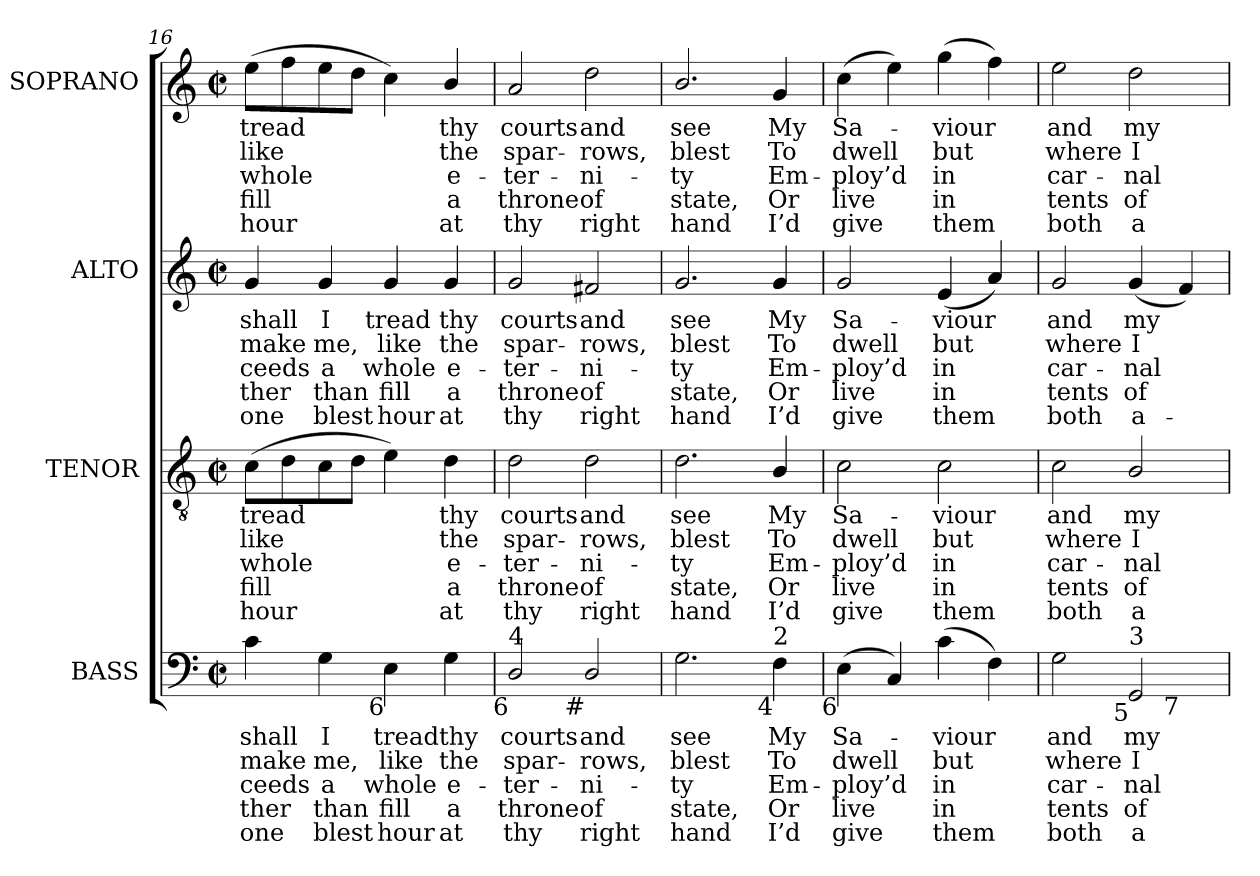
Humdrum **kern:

**kern	**text	**text	**text	**text	**text	**kern	**text	**text	**text	**text	**text	**kern	**text	**text	**text	**text	**text	**kern	**text	**text	**text	**text	**text
*part4	*part4	*part4	*part4	*part4	*part4	*part3	*part3	*part3	*part3	*part3	*part3	*part2	*part2	*part2	*part2	*part2	*part2	*part1	*part1	*part1	*part1	*part1	*part1
*staff4	*staff4	*staff4	*staff4	*staff4	*staff4	*staff3	*staff3	*staff3	*staff3	*staff3	*staff3	*staff2	*staff2	*staff2	*staff2	*staff2	*staff2	*staff1	*staff1	*staff1	*staff1	*staff1	*staff1
*I"BASS	*	*	*	*	*	*I"TENOR	*	*	*	*	*	*I"ALTO	*	*	*	*	*	*I"SOPRANO	*	*	*	*	*
*I'B.	*	*	*	*	*	*I'T.	*	*	*	*	*	*I'A.	*	*	*	*	*	*I'S.	*	*	*	*	*
*clefF4	*	*	*	*	*	*clefGv2	*	*	*	*	*	*clefG2	*	*	*	*	*	*clefG2	*	*	*	*	*
*	*	*	*	*	*	*ITrd7c12	*	*	*	*	*	*	*	*	*	*	*	*	*	*	*	*	*
*k[]	*	*	*	*	*	*k[]	*	*	*	*	*	*k[]	*	*	*	*	*	*k[]	*	*	*	*	*
*C:	*	*	*	*	*	*C:	*	*	*	*	*	*C:	*	*	*	*	*	*C:	*	*	*	*	*
*M2/2	*	*	*	*	*	*M2/2	*	*	*	*	*	*M2/2	*	*	*	*	*	*M2/2	*	*	*	*	*
*met(c|)	*	*	*	*	*	*met(c|)	*	*	*	*	*	*met(c|)	*	*	*	*	*	*met(c|)	*	*	*	*	*
=16	=16	=16	=16	=16	=16	=16	=16	=16	=16	=16	=16	=16	=16	=16	=16	=16	=16	=16	=16	=16	=16	=16	=16
!	!LO:LY:b:color=#000000	!LO:LY:b:color=#000000	!LO:LY:b:color=#000000	!LO:LY:b:color=#000000	!LO:LY:b:color=#000000	!	!	!	!	!	!	!	!	!	!	!	!	!	!	!	!	!	!
!	!	!	!	!	!	!	!LO:LY:b:color=#000000	!LO:LY:b:color=#000000	!LO:LY:b:color=#000000	!LO:LY:b:color=#000000	!LO:LY:b:color=#000000	!	!	!	!	!	!	!	!	!	!	!	!
!	!	!	!	!	!	!	!	!	!	!	!	!	!LO:LY:b:color=#000000	!LO:LY:b:color=#000000	!LO:LY:b:color=#000000	!LO:LY:b:color=#000000	!LO:LY:b:color=#000000	!	!	!	!	!	!
!	!	!	!	!	!	!	!	!	!	!	!	!	!	!	!	!	!	!	!LO:LY:b:color=#000000	!LO:LY:b:color=#000000	!LO:LY:b:color=#000000	!LO:LY:b:color=#000000	!LO:LY:b:color=#000000
4ci\	shall	make	ceeds	ther	one	(8Ci\L	tread	like	whole	fill	hour	4gi/	shall	make	ceeds	ther	one	(8eei\L	tread	like	whole	fill	hour
.	.	.	.	.	.	8Di\	.	.	.	.	.	.	.	.	.	.	.	8ffi\	.	.	.	.	.
!	!LO:LY:b:color=#000000	!LO:LY:b:color=#000000	!LO:LY:b:color=#000000	!LO:LY:b:color=#000000	!LO:LY:b:color=#000000	!	!	!	!	!	!	!	!	!	!	!	!	!	!	!	!	!	!
!	!	!	!	!	!	!	!	!	!	!	!	!	!LO:LY:b:color=#000000	!LO:LY:b:color=#000000	!LO:LY:b:color=#000000	!LO:LY:b:color=#000000	!LO:LY:b:color=#000000	!	!	!	!	!	!
4Gi\	I	me,	a	than	blest	8Ci\	.	.	.	.	.	4gi/	I	me,	a	than	blest	8eei\	.	.	.	.	.
.	.	.	.	.	.	8Di\J	.	.	.	.	.	.	.	.	.	.	.	8ddi\J	.	.	.	.	.
!	!LO:LY:b:color=#000000	!LO:LY:b:color=#000000	!LO:LY:b:color=#000000	!LO:LY:b:color=#000000	!LO:LY:b:color=#000000	!	!	!	!	!	!	!	!	!	!	!	!	!	!	!	!	!	!
!LO:TX:b:rj:t=6	!	!	!	!	!	!	!	!	!	!	!	!	!	!	!	!	!	!	!	!	!	!	!
!	!	!	!	!	!	!	!	!	!	!	!	!	!LO:LY:b:color=#000000	!LO:LY:b:color=#000000	!LO:LY:b:color=#000000	!LO:LY:b:color=#000000	!LO:LY:b:color=#000000	!	!	!	!	!	!
4Ei\	tread	like	whole	fill	hour	4Ei\)	.	.	.	.	.	4gi/	tread	like	whole	fill	hour	4cci\)	.	.	.	.	.
!	!LO:LY:b:color=#000000	!LO:LY:b:color=#000000	!LO:LY:b:color=#000000	!LO:LY:b:color=#000000	!LO:LY:b:color=#000000	!	!	!	!	!	!	!	!	!	!	!	!	!	!	!	!	!	!
!	!	!	!	!	!	!	!LO:LY:b:color=#000000	!LO:LY:b:color=#000000	!LO:LY:b:color=#000000	!LO:LY:b:color=#000000	!LO:LY:b:color=#000000	!	!	!	!	!	!	!	!	!	!	!	!
!	!	!	!	!	!	!	!	!	!	!	!	!	!LO:LY:b:color=#000000	!LO:LY:b:color=#000000	!LO:LY:b:color=#000000	!LO:LY:b:color=#000000	!LO:LY:b:color=#000000	!	!	!	!	!	!
!	!	!	!	!	!	!	!	!	!	!	!	!	!	!	!	!	!	!	!LO:LY:b:color=#000000	!LO:LY:b:color=#000000	!LO:LY:b:color=#000000	!LO:LY:b:color=#000000	!LO:LY:b:color=#000000
4Gi\	thy	the	e-	-a	at	4Di\	thy	the	e-	-a	at	4gi/	thy	the	e-	-a	at	4bi/	thy	the	e-	-a	at
=17	=17	=17	=17	=17	=17	=17	=17	=17	=17	=17	=17	=17	=17	=17	=17	=17	=17	=17	=17	=17	=17	=17	=17
!	!LO:LY:b:color=#000000	!LO:LY:b:color=#000000	!LO:LY:b:color=#000000	!LO:LY:b:color=#000000	!LO:LY:b:color=#000000	!	!	!	!	!	!	!	!	!	!	!	!	!	!	!	!	!	!
!	!	!	!	!	!	!	!LO:LY:b:color=#000000	!LO:LY:b:color=#000000	!LO:LY:b:color=#000000	!LO:LY:b:color=#000000	!LO:LY:b:color=#000000	!	!	!	!	!	!	!	!	!	!	!	!
!	!	!	!	!	!	!	!	!	!	!	!	!	!LO:LY:b:color=#000000	!LO:LY:b:color=#000000	!LO:LY:b:color=#000000	!LO:LY:b:color=#000000	!LO:LY:b:color=#000000	!	!	!	!	!	!
!LO:TX:b:rj:t=6	!	!	!	!	!	!	!	!	!	!	!	!	!	!	!	!	!	!	!	!	!	!	!
!LO:TX:t=4	!	!	!	!	!	!	!	!	!	!	!	!	!	!	!	!	!	!	!	!	!	!	!
!	!	!	!	!	!	!	!	!	!	!	!	!	!	!	!	!	!	!	!LO:LY:b:color=#000000	!LO:LY:b:color=#000000	!LO:LY:b:color=#000000	!LO:LY:b:color=#000000	!LO:LY:b:color=#000000
2Di/	courts	spar-	ter-	-throne	thy	2Di\	courts	spar-	ter-	-throne	thy	2gi/	courts	spar-	ter-	-throne	thy	2ai/	courts	spar-	ter-	-throne	thy
!	!LO:LY:b:color=#000000	!LO:LY:b:color=#000000	!LO:LY:b:color=#000000	!LO:LY:b:color=#000000	!LO:LY:b:color=#000000	!	!	!	!	!	!	!	!	!	!	!	!	!	!	!	!	!	!
!	!	!	!	!	!	!	!LO:LY:b:color=#000000	!LO:LY:b:color=#000000	!LO:LY:b:color=#000000	!LO:LY:b:color=#000000	!LO:LY:b:color=#000000	!	!	!	!	!	!	!	!	!	!	!	!
!	!	!	!	!	!	!	!	!	!	!	!	!	!LO:LY:b:color=#000000	!LO:LY:b:color=#000000	!LO:LY:b:color=#000000	!LO:LY:b:color=#000000	!LO:LY:b:color=#000000	!	!	!	!	!	!
!LO:TX:b:rj:t=#	!	!	!	!	!	!	!	!	!	!	!	!	!	!	!	!	!	!	!	!	!	!	!
!	!	!	!	!	!	!	!	!	!	!	!	!	!	!	!	!	!	!	!LO:LY:b:color=#000000	!LO:LY:b:color=#000000	!LO:LY:b:color=#000000	!LO:LY:b:color=#000000	!LO:LY:b:color=#000000
2Di/	and	-rows,	ni-	-of	right	2Di\	and	-rows,	ni-	-of	right	2f#Xi/	and	-rows,	ni-	-of	right	2ddi\	and	-rows,	ni-	-of	right
=18	=18	=18	=18	=18	=18	=18	=18	=18	=18	=18	=18	=18	=18	=18	=18	=18	=18	=18	=18	=18	=18	=18	=18
!	!LO:LY:b:color=#000000	!LO:LY:b:color=#000000	!LO:LY:b:color=#000000	!LO:LY:b:color=#000000	!LO:LY:b:color=#000000	!	!	!	!	!	!	!	!	!	!	!	!	!	!	!	!	!	!
!	!	!	!	!	!	!	!LO:LY:b:color=#000000	!LO:LY:b:color=#000000	!LO:LY:b:color=#000000	!LO:LY:b:color=#000000	!LO:LY:b:color=#000000	!	!	!	!	!	!	!	!	!	!	!	!
!	!	!	!	!	!	!	!	!	!	!	!	!	!LO:LY:b:color=#000000	!LO:LY:b:color=#000000	!LO:LY:b:color=#000000	!LO:LY:b:color=#000000	!LO:LY:b:color=#000000	!	!	!	!	!	!
!	!	!	!	!	!	!	!	!	!	!	!	!	!	!	!	!	!	!	!LO:LY:b:color=#000000	!LO:LY:b:color=#000000	!LO:LY:b:color=#000000	!LO:LY:b:color=#000000	!LO:LY:b:color=#000000
2.Gi\	see	blest	ty	state,	hand	2.Di\	see	blest	ty	state,	hand	2.gi/	see	blest	ty	state,	hand	2.bi/	see	blest	ty	state,	hand
!	!LO:LY:b:color=#000000	!LO:LY:b:color=#000000	!LO:LY:b:color=#000000	!LO:LY:b:color=#000000	!LO:LY:b:color=#000000	!	!	!	!	!	!	!	!	!	!	!	!	!	!	!	!	!	!
!	!	!	!	!	!	!	!LO:LY:b:color=#000000	!LO:LY:b:color=#000000	!LO:LY:b:color=#000000	!LO:LY:b:color=#000000	!LO:LY:b:color=#000000	!	!	!	!	!	!	!	!	!	!	!	!
!	!	!	!	!	!	!	!	!	!	!	!	!	!LO:LY:b:color=#000000	!LO:LY:b:color=#000000	!LO:LY:b:color=#000000	!LO:LY:b:color=#000000	!LO:LY:b:color=#000000	!	!	!	!	!	!
!LO:TX:b:rj:t=4	!	!	!	!	!	!	!	!	!	!	!	!	!	!	!	!	!	!	!	!	!	!	!
!LO:TX:t=2	!	!	!	!	!	!	!	!	!	!	!	!	!	!	!	!	!	!	!	!	!	!	!
!	!	!	!	!	!	!	!	!	!	!	!	!	!	!	!	!	!	!	!LO:LY:b:color=#000000	!LO:LY:b:color=#000000	!LO:LY:b:color=#000000	!LO:LY:b:color=#000000	!LO:LY:b:color=#000000
4Fi\	My	To	Em-	-Or	I’d	4BBi/	My	To	Em-	-Or	I’d	4gi/	My	To	Em-	-Or	I’d	4gi/	My	To	Em-	-Or	I’d
=19	=19	=19	=19	=19	=19	=19	=19	=19	=19	=19	=19	=19	=19	=19	=19	=19	=19	=19	=19	=19	=19	=19	=19
!	!LO:LY:b:color=#000000	!LO:LY:b:color=#000000	!LO:LY:b:color=#000000	!LO:LY:b:color=#000000	!LO:LY:b:color=#000000	!	!	!	!	!	!	!	!	!	!	!	!	!	!	!	!	!	!
!	!	!	!	!	!	!	!LO:LY:b:color=#000000	!LO:LY:b:color=#000000	!LO:LY:b:color=#000000	!LO:LY:b:color=#000000	!LO:LY:b:color=#000000	!	!	!	!	!	!	!	!	!	!	!	!
!	!	!	!	!	!	!	!	!	!	!	!	!	!LO:LY:b:color=#000000	!LO:LY:b:color=#000000	!LO:LY:b:color=#000000	!LO:LY:b:color=#000000	!LO:LY:b:color=#000000	!	!	!	!	!	!
!LO:TX:b:rj:t=6	!	!	!	!	!	!	!	!	!	!	!	!	!	!	!	!	!	!	!	!	!	!	!
!	!	!	!	!	!	!	!	!	!	!	!	!	!	!	!	!	!	!	!LO:LY:b:color=#000000	!LO:LY:b:color=#000000	!LO:LY:b:color=#000000	!LO:LY:b:color=#000000	!LO:LY:b:color=#000000
(4Ei\	Sa-	dwell	ploy’d	live	give	2Ci\	Sa-	dwell	ploy’d	live	give	2gi/	Sa-	dwell	ploy’d	live	give	(4cci\	Sa-	dwell	ploy’d	live	give
4Ci/)	.	.	.	.	.	.	.	.	.	.	.	.	.	.	.	.	.	4eei\)	.	.	.	.	.
!	!LO:LY:b:color=#000000	!LO:LY:b:color=#000000	!LO:LY:b:color=#000000	!LO:LY:b:color=#000000	!LO:LY:b:color=#000000	!	!	!	!	!	!	!	!	!	!	!	!	!	!	!	!	!	!
!	!	!	!	!	!	!	!LO:LY:b:color=#000000	!LO:LY:b:color=#000000	!LO:LY:b:color=#000000	!LO:LY:b:color=#000000	!LO:LY:b:color=#000000	!	!	!	!	!	!	!	!	!	!	!	!
!	!	!	!	!	!	!	!	!	!	!	!	!	!LO:LY:b:color=#000000	!LO:LY:b:color=#000000	!LO:LY:b:color=#000000	!LO:LY:b:color=#000000	!LO:LY:b:color=#000000	!	!	!	!	!	!
!	!	!	!	!	!	!	!	!	!	!	!	!	!	!	!	!	!	!	!LO:LY:b:color=#000000	!LO:LY:b:color=#000000	!LO:LY:b:color=#000000	!LO:LY:b:color=#000000	!LO:LY:b:color=#000000
(4ci\	-viour	but	in	in	them	2Ci\	-viour	but	in	in	them	(4ei/	-viour	but	in	in	them	(4ggi\	-viour	but	in	in	them
4Fi\)	.	.	.	.	.	.	.	.	.	.	.	4ai/)	.	.	.	.	.	4ffi\)	.	.	.	.	.
=20	=20	=20	=20	=20	=20	=20	=20	=20	=20	=20	=20	=20	=20	=20	=20	=20	=20	=20	=20	=20	=20	=20	=20
!	!LO:LY:b:color=#000000	!LO:LY:b:color=#000000	!LO:LY:b:color=#000000	!LO:LY:b:color=#000000	!LO:LY:b:color=#000000	!	!	!	!	!	!	!	!	!	!	!	!	!	!	!	!	!	!
!	!	!	!	!	!	!	!LO:LY:b:color=#000000	!LO:LY:b:color=#000000	!LO:LY:b:color=#000000	!LO:LY:b:color=#000000	!LO:LY:b:color=#000000	!	!	!	!	!	!	!	!	!	!	!	!
!	!	!	!	!	!	!	!	!	!	!	!	!	!LO:LY:b:color=#000000	!LO:LY:b:color=#000000	!LO:LY:b:color=#000000	!LO:LY:b:color=#000000	!LO:LY:b:color=#000000	!	!	!	!	!	!
!LO:TX:b:rj:t=6	!	!	!	!	!	!	!	!	!	!	!	!	!	!	!	!	!	!	!	!	!	!	!
!LO:TX:t=4	!	!	!	!	!	!	!	!	!	!	!	!	!	!	!	!	!	!	!	!	!	!	!
!	!	!	!	!	!	!	!	!	!	!	!	!	!	!	!	!	!	!	!LO:LY:b:color=#000000	!LO:LY:b:color=#000000	!LO:LY:b:color=#000000	!LO:LY:b:color=#000000	!LO:LY:b:color=#000000
*^	*	*	*	*	*	*	*	*	*	*	*	*	*	*	*	*	*	*	*	*	*	*	*
2Gi\	2.ryy	and	where	car-	-tents	both	2Ci\	and	where	car-	-tents	both	2gi/	and	where	car-	-tents	both	2eei\	and	where	car-	-tents	both
!	!	!LO:LY:b:color=#000000	!LO:LY:b:color=#000000	!LO:LY:b:color=#000000	!LO:LY:b:color=#000000	!LO:LY:b:color=#000000	!	!	!	!	!	!	!	!	!	!	!	!	!	!	!	!	!	!
!	!	!	!	!	!	!	!	!LO:LY:b:color=#000000	!LO:LY:b:color=#000000	!LO:LY:b:color=#000000	!LO:LY:b:color=#000000	!LO:LY:b:color=#000000	!	!	!	!	!	!	!	!	!	!	!	!
!	!	!	!	!	!	!	!	!	!	!	!	!	!	!LO:LY:b:color=#000000	!LO:LY:b:color=#000000	!LO:LY:b:color=#000000	!LO:LY:b:color=#000000	!LO:LY:b:color=#000000	!	!	!	!	!	!
!LO:TX:b:rj:t=5	!	!	!	!	!	!	!	!	!	!	!	!	!	!	!	!	!	!	!	!	!	!	!	!
!LO:TX:t=3	!	!	!	!	!	!	!	!	!	!	!	!	!	!	!	!	!	!	!	!	!	!	!	!
!	!	!	!	!	!	!	!	!	!	!	!	!	!	!	!	!	!	!	!	!LO:LY:b:color=#000000	!LO:LY:b:color=#000000	!LO:LY:b:color=#000000	!LO:LY:b:color=#000000	!LO:LY:b:color=#000000
2GGi/	.	my	I	nal	of	a-	2BBi/	my	I	nal	of	a-	(4gi/	my	I	nal	of	a-	2ddi\	my	I	nal	of	a-
!	!LO:TX:b:rj:t=7	!	!	!	!	!	!	!	!	!	!	!	!	!	!	!	!	!	!	!	!	!	!	!
.	4ryy	.	.	.	.	.	.	.	.	.	.	.	4fi/)	.	.	.	.	.	.	.	.	.	.	.
*v	*v	*	*	*	*	*	*	*	*	*	*	*	*	*	*	*	*	*	*	*	*	*	*	*
=	=	=	=	=	=	=	=	=	=	=	=	=	=	=	=	=	=	=	=	=	=	=	=
*-	*-	*-	*-	*-	*-	*-	*-	*-	*-	*-	*-	*-	*-	*-	*-	*-	*-	*-	*-	*-	*-	*-	*-
